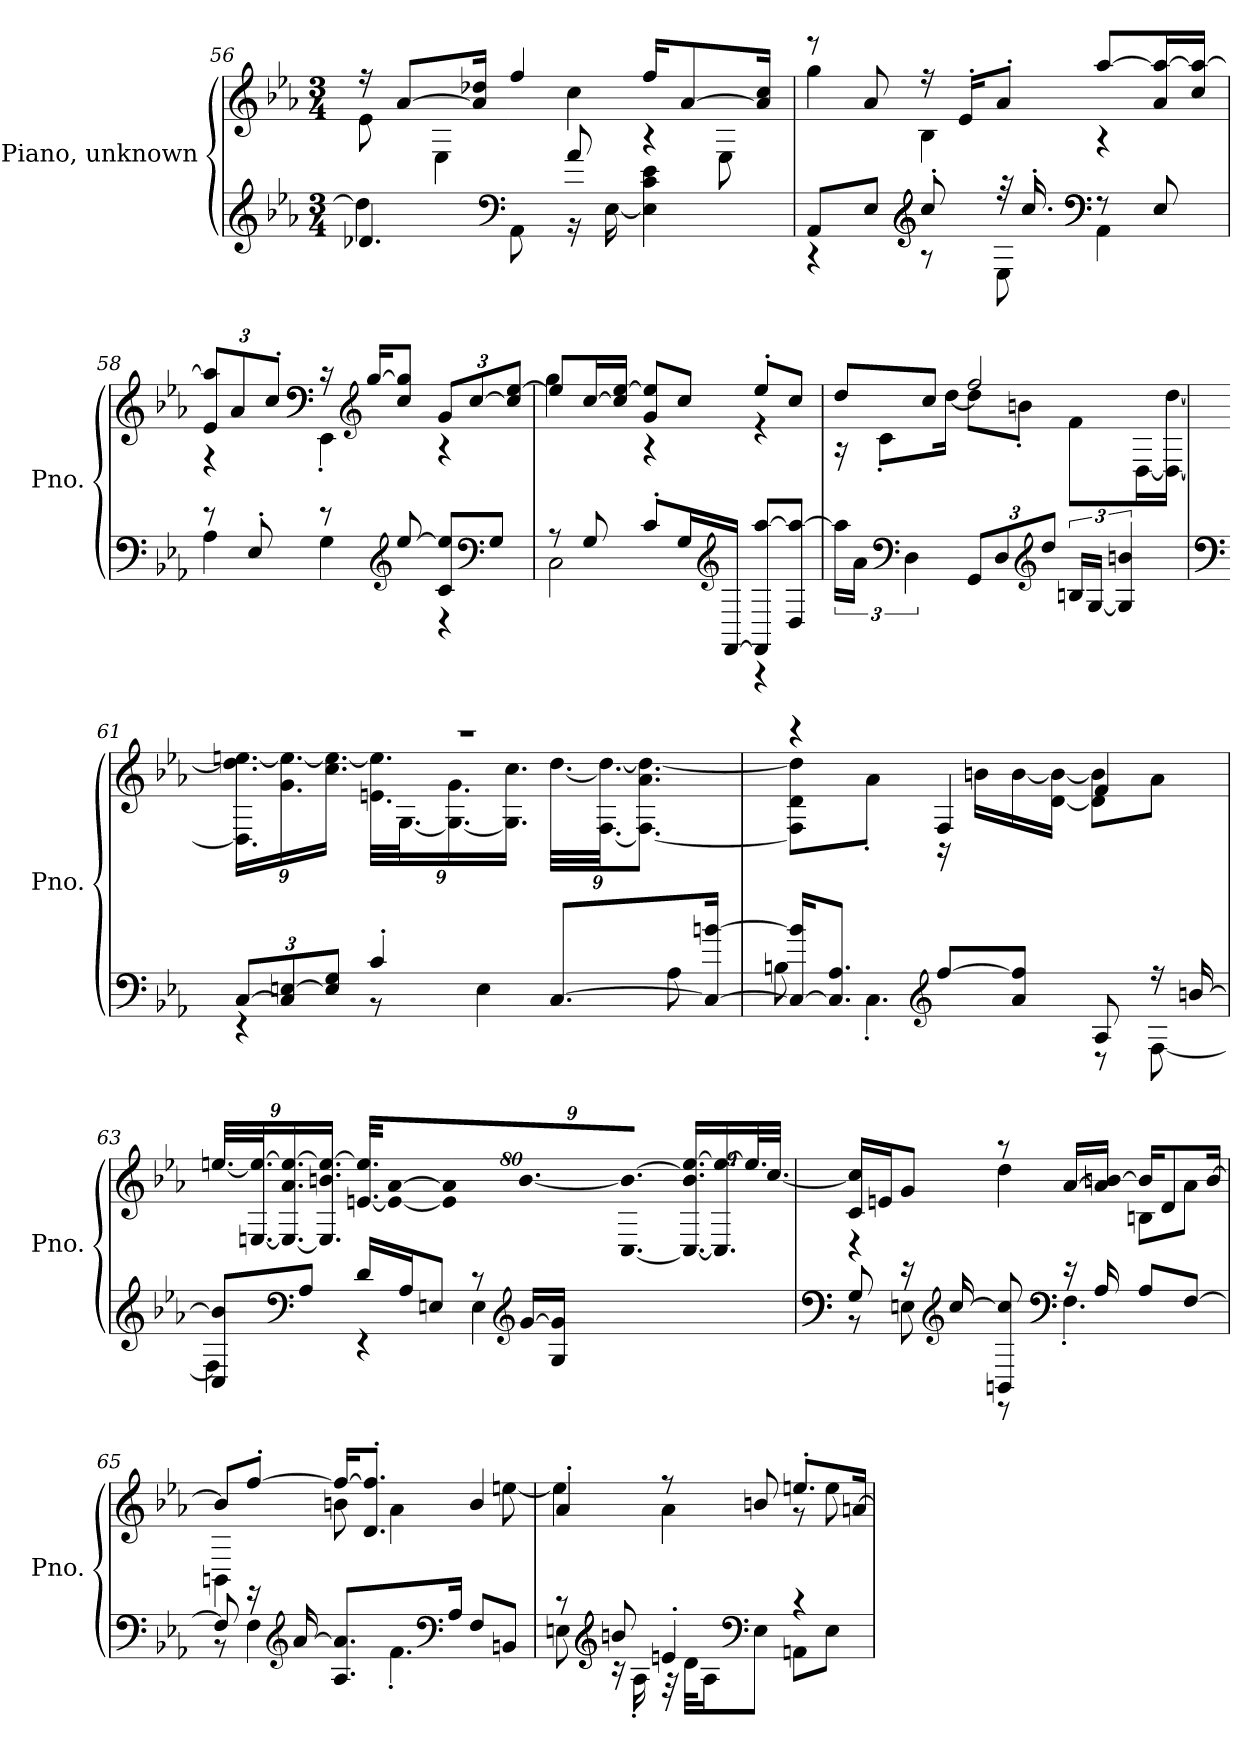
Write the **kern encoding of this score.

**kern	**kern
*part1	*part1
*staff2	*staff1
*I"Piano, unknown	*
*I'Pno.	*
*clefG2	*clefG2
*k[b-e-a-]	*k[b-e-a-]
*M3/4	*M3/4
=56	=56
*^	*^
4.d-X/	4dd-\]	16r	8e-\
.	.	[8a-/L	.
.	.	.	4E-\
.	.	16a-/] 16dd-X/Jk	.
*clefF4	*	*	*
.	8AA-\	4ff/	.
8a-/	16r	.	4cc\
.	[16E-\	.	.
4r	4E-\] 4c\ 4e-\	16ff/KL	.
.	.	[8a-/	.
.	.	.	8E-\
.	.	16a-/] 16cc/Jk	.
!!LO:LB:g=z	!!
=57	=57	=57	=57
8AA-/L	4r	8r	4gg\
8E-/J	.	8a-/	.
*clefG2	*	*	*
8cc'/	8r	16r	4B-\
.	.	16e-'/KL	.
32r	8E-\	8a-'/J	.
16.cc'/	.	.	.
*clefF4	*	*	*
8r	4AA-\	[8aa-/L	4r
8E-/	.	16a-/ 16aa-/_L	.
.	.	16cc/ 16aa-/_JJ	.
=58	=58	=58	=58
*	*	*Xbrackettup	*
8r	4A-\	12e-/ 12aa-/]L	4r
.	.	12a-/	.
8E-'/	.	.	.
.	.	12cc'/J	.
*	*	*clefF4	*
8r	4G\	16r	4EE-'\
*	*	*clefG2	*
.	.	[16gg/KL	.
*clefG2	*	*	*
[8ee-/	.	8cc/ 8gg/]J	.
8c/ 8ee-/]L	4r	12g/L	4r
.	.	[12cc/	.
*clefF4	*	*	*
8G/J	.	.	.
.	.	12cc/] [12ee-/J	.
=59	=59	=59	=59
8r	2C\	8ee-/L]	4gg\
8G/	.	[16cc/L	.
.	.	16cc/] [16ee-/JJ	.
8c'/L	.	8g/ 8ee-/]L	4r
16G/L	.	8cc/J	.
*clefG2	*	*	*
[16FF/JJ	.	.	.
8FF/] [8aa-/L	4r	8ee-'/L	4r
8D/ 8aa-/_J	.	8cc/J	.
*v	*v	*	*
!!LO:PB:g=z	!!
=60	=60	=60
24aa-\LL]	8dd/L	16r
24a-\JJ	.	.
.	.	8c'\L
*clefF4	*	*
6D\	.	.
.	8cc/J	.
.	.	[16dd\Jk
*Xbrackettup	*	*
12GG/L	2ff/	8dd\L]
12D/	.	.
.	.	8bn'\J
*clefG2	*	*
12dd/J	.	.
*brackettup	*	*
24Bn/LL	.	8f\L
[24G/JJ	.	.
6G/] 6bn/	.	.
.	.	[16D\L
.	.	16D\_ [16dd\JJ
=61	=61	=61
*clefF4	*	*
*Xbrackettup	*	*
*^	*	*
[12C/L	4r	2.r	18.D\] 18.dd\] [18.een\LL
12C/] [12En/	.	.	18.g\ 18.ee\_
12E/] 12G/J	.	.	18.cc\ 18.ee\_JJ
4c'/	8r	.	36.en\ 36.ee\]LLL
.	.	.	[36.G\J
.	.	.	18.G\_ 18.g\
.	4E\	.	.
.	.	.	18.G\] 18.cc\JJ
[8.C/L	.	.	[36.dd\LLL
.	.	.	[36.F\ 36.dd\_JJ
.	.	.	9.F\_ 9.a-\ 9.dd\_J
.	8A-\	.	.
16C/_ [16bn/Jk	.	.	.
!!LO:LB:g=z	!!
=62	=62	=62	=62
16C/_ 16b/]KL	8Bn\	4r	8F\] 8d\ 8dd\]L
8.C/] 8.A-/J	.	.	.
.	4.C'\	.	8a-'\J
*clefG2	*	*	*
[8ff/L	.	4F/	16r
.	.	.	16bn\LL
8a-/ 8ff/]J	.	.	[16b\
.	.	.	[16d\ 16b\_JJ
8A-/	8r	4f/	8d\] 8b\]L
16r	[8F\	.	8a-\J
[16bn/	.	.	.
*	*	*v	*v
!!LO:LB:g=z
=63	=63	=63
8C/ 8b/]L	4F\]	[36.een/LLL
.	.	[36.En/ 36.ee/_J
.	.	18.E/_ 18.a-/ 18.ee/_
*clefF4	*	*
8A-/J	.	.
.	.	18.E/] 18.bn/ 18.ee/_JJ
16d/LL	4r	[36.en/ 36.ee/]KKL
!	!	!LO:N:vis=8
.	.	640%71e/_ [640%71a-/
16A-/J	.	.
8En/J	.	.
!	!	!LO:N:vis=64
.	.	640%9e/] 640%9a-/]KLL
.	.	[36.b/
.	.	[36.C/ 36.b/_JJJ
8r	4E\	18.C/_ 18.b/] [18.ee/LL
.	.	18.C/] 18.ee/_
*clefG2	*	*
[16g/LL	.	.
.	.	36.ee/L]
16G/ 16g/]JJ	.	.
.	.	[36.cc/JJJ
!!LO:LB:g=z
=64	=64	=64
*clefF4	*	*
*	*	*^
8G/	8r	16c/ 16cc/]LL	4r
.	.	16en/J	.
16r	8En\	8g/J	.
*clefG2	*	*	*
[16cc/	.	.	.
8BBn/ 8cc/]	8r	8r	4dd\
*clefF4	*	*	*
16r	4.F'\	[16a-/LL	.
16A-/	.	16a-/] [16bn/JJ	.
8A-/L	.	16b/KL]	8Bn\L
.	.	8d/	.
[8F/J	.	.	8a-\J
.	.	[16b/Jk	.
=65	=65	=65	=65
8F/]	8r	8b/L]	4BBn\
16r	4F\	[8ff'/J	.
*clefG2	*	*	*
[16a-/	.	.	.
8.A-/ 8.a-/]L	.	16ff/KL_	8bn\
.	.	8.d/' 8.ff/]'J	.
.	4.f'\	.	4a-\
*clefF4	*	*	*
16A-/Jk	.	.	.
8F/L	.	4b/	.
8BBn/J	.	.	[8een\
!!LO:LB:g=z	!!
=66	=66	=66	=66
8r	8En\	4a-'/	4ee\]
*clefG2	*	*	*
8bn/	16r	.	.
.	16A-'\	.	.
4en'/	32r	8r	4a-\
.	32d\KLL	.	.
.	16A-\J	.	.
*clefF4	*	*	*
.	8E\J	8bn/	.
4r	8AAn\L	8.een'/L	8r
.	8E\J	.	8ee\
.	.	[16an/Jk	.
*v	*v	*	*
*	*v	*v
=	=
*-	*-
